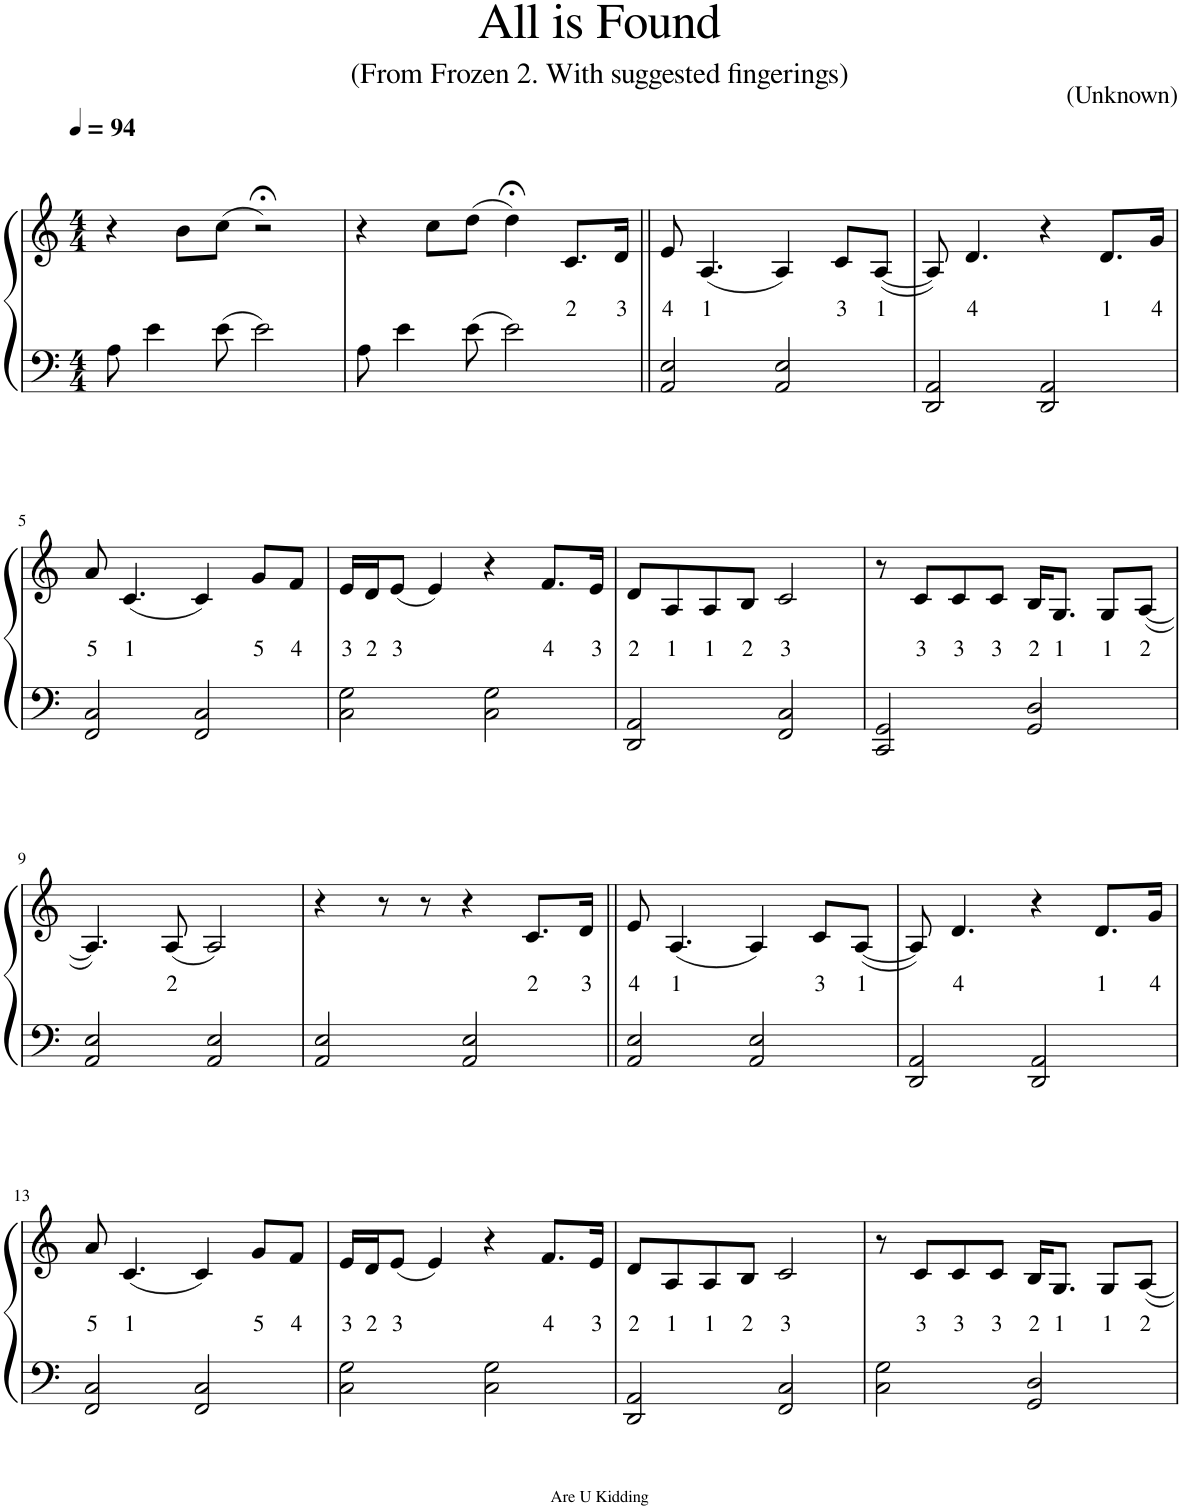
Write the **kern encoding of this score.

**kern	**kern	**text
*part1	*part1	*part1
*staff2	*staff1	*staff1
*I"Piano	*	*
*I'Pno.	*	*
*clefF4	*clefG2	*
*k[]	*k[]	*
*M4/4	*M4/4	*
*MM94	*MM94	*
=1	=1	=1
8A\	4r	.
4e\	.	.
.	8b\L	.
8e\	(8cc\J	.
2e\	2r;<)	.
=2	=2	=2
8A\	4r	.
4e\	.	.
.	8cc\L	.
8e\	(8dd\J	.
2e\	4dd;<\)	.
!	!	!LO:LY:b
.	8.c/L	2
!	!	!LO:LY:b
.	16d/Jk	3
=3||	=3||	=3||
!	!	!LO:LY:b
2AA/ 2E/	8e/	4
!	!	!LO:LY:b
.	(4.A/	1
2AA/ 2E/	4A/)	.
!	!	!LO:LY:b
.	8c/L	3
!	!	!LO:LY:b
.	([8A/J	1
=4	=4	=4
2DD/ 2AA/	8A/])	.
!	!	!LO:LY:b
.	4.d/	4
2DD/ 2AA/	4r	.
!	!	!LO:LY:b
.	8.d/L	1
!	!	!LO:LY:b
.	16g/Jk	4
!!LO:LB:g=z
=5	=5	=5
!	!	!LO:LY:b
2FF/ 2C/	8a/	5
!	!	!LO:LY:b
.	(4.c/	1
2FF/ 2C/	4c/)	.
!	!	!LO:LY:b
.	8g/L	5
!	!	!LO:LY:b
.	8f/J	4
=6	=6	=6
!	!	!LO:LY:b
2C\ 2G\	16e/LL	3
!	!	!LO:LY:b
.	16d/J	2
!	!	!LO:LY:b
.	(8e/J	3
.	4e/)	.
2C\ 2G\	4r	.
!	!	!LO:LY:b
.	8.f/L	4
!	!	!LO:LY:b
.	16e/Jk	3
=7	=7	=7
!	!	!LO:LY:b
2DD/ 2AA/	8d/L	2
!	!	!LO:LY:b
.	8A/	1
!	!	!LO:LY:b
.	8A/	1
!	!	!LO:LY:b
.	8B/J	2
!	!	!LO:LY:b
2FF/ 2C/	2c/	3
=8	=8	=8
2CC/ 2GG/	8r	.
!	!	!LO:LY:b
.	8c/L	3
!	!	!LO:LY:b
.	8c/	3
!	!	!LO:LY:b
.	8c/J	3
!	!	!LO:LY:b
2GG/ 2D/	16B/KL	2
!	!	!LO:LY:b
.	8.G/J	1
!	!	!LO:LY:b
.	8G/L	1
!	!	!LO:LY:b
.	([8A/J	2
!!LO:LB:g=z
=9	=9	=9
2AA/ 2E/	4.A/])	.
!	!	!LO:LY:b
.	(8A/	2
2AA/ 2E/	2A/)	.
=10	=10	=10
2AA/ 2E/	4r	.
.	8r	.
.	8r	.
2AA/ 2E/	4r	.
!	!	!LO:LY:b
.	8.c/L	2
!	!	!LO:LY:b
.	16d/Jk	3
=11||	=11||	=11||
!	!	!LO:LY:b
2AA/ 2E/	8e/	4
!	!	!LO:LY:b
.	(4.A/	1
2AA/ 2E/	4A/)	.
!	!	!LO:LY:b
.	8c/L	3
!	!	!LO:LY:b
.	([8A/J	1
=12	=12	=12
2DD/ 2AA/	8A/])	.
!	!	!LO:LY:b
.	4.d/	4
2DD/ 2AA/	4r	.
!	!	!LO:LY:b
.	8.d/L	1
!	!	!LO:LY:b
.	16g/Jk	4
!!LO:LB:g=z
=13	=13	=13
!	!	!LO:LY:b
2FF/ 2C/	8a/	5
!	!	!LO:LY:b
.	(4.c/	1
2FF/ 2C/	4c/)	.
!	!	!LO:LY:b
.	8g/L	5
!	!	!LO:LY:b
.	8f/J	4
=14	=14	=14
!	!	!LO:LY:b
2C\ 2G\	16e/LL	3
!	!	!LO:LY:b
.	16d/J	2
!	!	!LO:LY:b
.	(8e/J	3
.	4e/)	.
2C\ 2G\	4r	.
!	!	!LO:LY:b
.	8.f/L	4
!	!	!LO:LY:b
.	16e/Jk	3
=15	=15	=15
!	!	!LO:LY:b
2DD/ 2AA/	8d/L	2
!	!	!LO:LY:b
.	8A/	1
!	!	!LO:LY:b
.	8A/	1
!	!	!LO:LY:b
.	8B/J	2
!	!	!LO:LY:b
2FF/ 2C/	2c/	3
=16	=16	=16
2C\ 2G\	8r	.
!	!	!LO:LY:b
.	8c/L	3
!	!	!LO:LY:b
.	8c/	3
!	!	!LO:LY:b
.	8c/J	3
!	!	!LO:LY:b
2GG/ 2D/	16B/KL	2
!	!	!LO:LY:b
.	8.G/J	1
!	!	!LO:LY:b
.	8G/L	1
!	!	!LO:LY:b
.	[8A/J	2
=	=	=
*-	*-	*-
